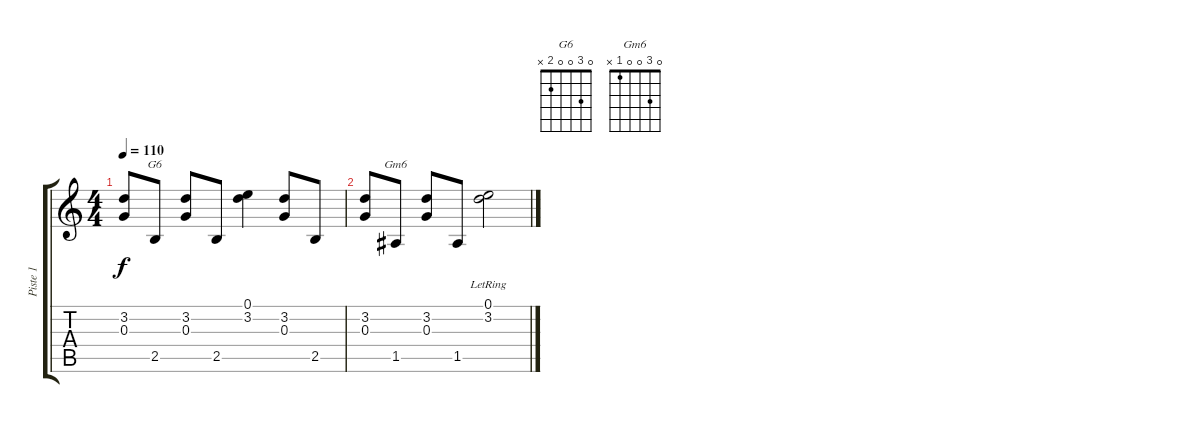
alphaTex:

\track ("Piste 1" "Piste 1") {instrument acousticguitarsteel}
\staff {score tabs}
\tuning (E4 B3 G3 D3 A2 E2) {hide}
\chord ("G6" 0 3 0 0 2 x)
\chord ("Gm6" 0 3 0 0 1 x)
\ts (4 4)
\tempo 110
\clef g2
\ks c
(3.2 0.3).8{dy f} 2.5.8{ch "G6"} (3.2 0.3).8 2.5.8 (0.1 3.2).4 (3.2 0.3).8 2.5.8 |
(3.2 0.3).8 1.5.8{ch "Gm6"} (3.2 0.3).8 1.5.8 (0.1{lr} 3.2{lr}).2
